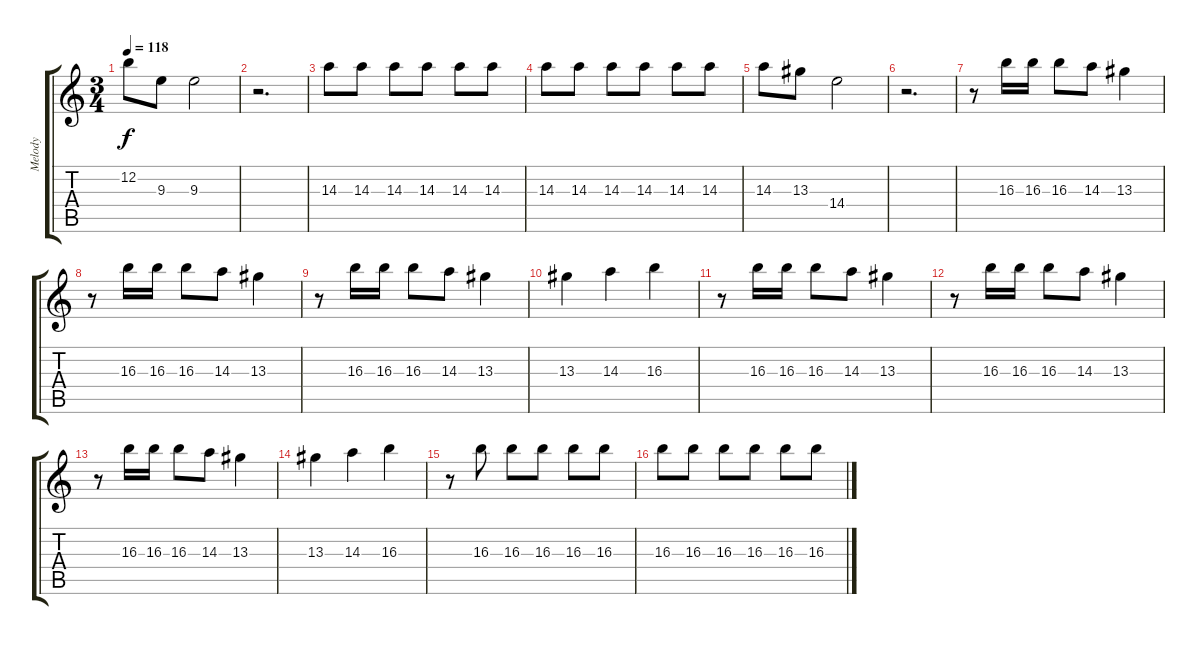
\track ("Melody" "Melody") {instrument acousticguitarsteel}
\staff {score tabs}
\tuning (E4 B3 G3 D3 A2 E2) {hide}
\ts (3 4)
\tempo 118
\clef g2
\ks c
12.2.8{dy f} 9.3.8 9.3.2 |
r.2{d} |
14.3.8 14.3.8 14.3.8 14.3.8 14.3.8 14.3.8 |
14.3.8 14.3.8 14.3.8 14.3.8 14.3.8 14.3.8 |
14.3.8 13.3.8 14.4.2 |
r.2{d} |
r.8 16.3.16 16.3.16 16.3.8 14.3.8 13.3.4 |
r.8 16.3.16 16.3.16 16.3.8 14.3.8 13.3.4 |
r.8 16.3.16 16.3.16 16.3.8 14.3.8 13.3.4 |
13.3.4 14.3.4 16.3.4 |
r.8 16.3.16 16.3.16 16.3.8 14.3.8 13.3.4 |
r.8 16.3.16 16.3.16 16.3.8 14.3.8 13.3.4 |
r.8 16.3.16 16.3.16 16.3.8 14.3.8 13.3.4 |
13.3.4 14.3.4 16.3.4 |
r.8 16.3.8 16.3.8 16.3.8 16.3.8 16.3.8 |
16.3.8 16.3.8 16.3.8 16.3.8 16.3.8 16.3.8
